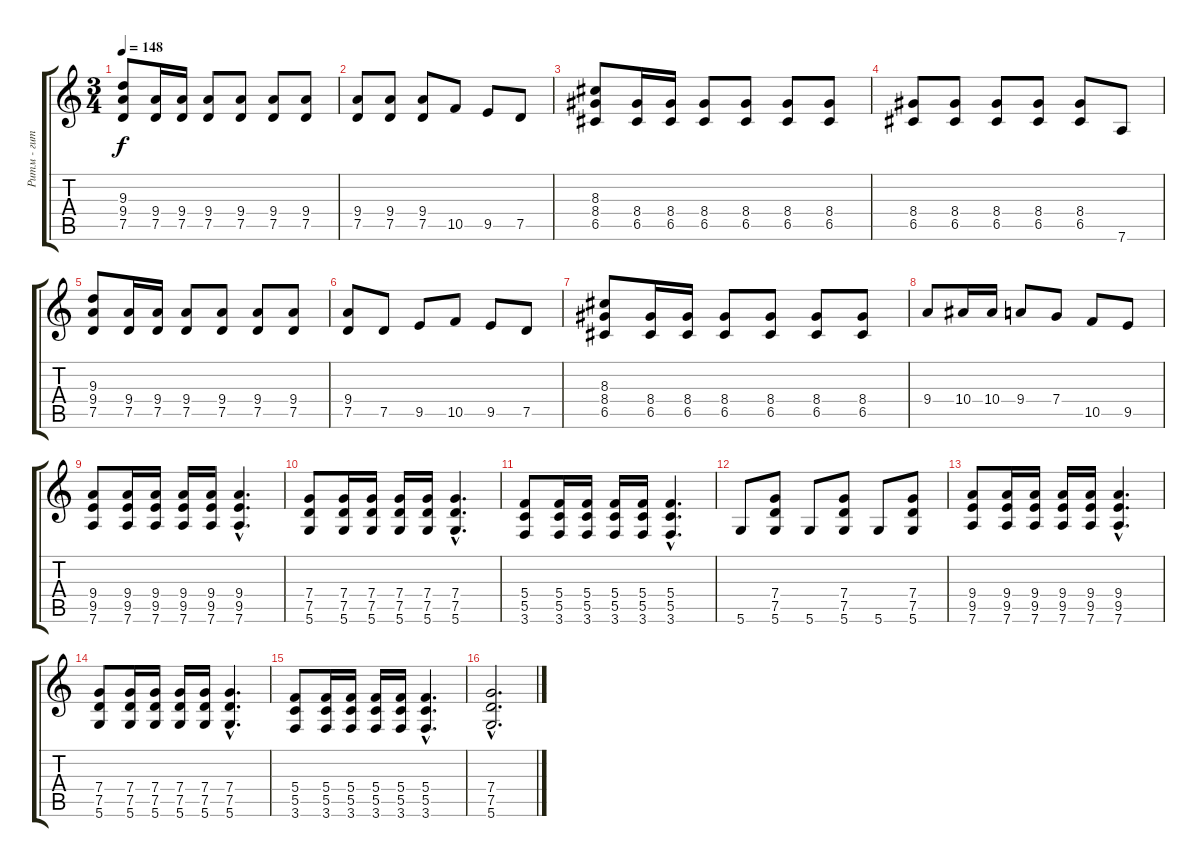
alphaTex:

\track ("Ритм - гитара" "Ритм - гит") {instrument distortionguitar}
\staff {score tabs}
\tuning (D4 A3 F3 C3 G2 D2) {hide}
\ts (3 4)
\tempo 148
\clef g2
\ks c
(9.3 9.4 7.5).8{dy f instrument distortionguitar} (9.4 7.5).16 (9.4 7.5).16 (9.4 7.5).8 (9.4 7.5).8 (9.4 7.5).8 (9.4 7.5).8 |
(9.4 7.5).8 (9.4 7.5).8 (9.4 7.5).8 10.5.8 9.5.8 7.5.8 |
(8.3 8.4 6.5).8 (8.4 6.5).16 (8.4 6.5).16 (8.4 6.5).8 (8.4 6.5).8 (8.4 6.5).8 (8.4 6.5).8 |
(8.4 6.5).8 (8.4 6.5).8 (8.4 6.5).8 (8.4 6.5).8 (8.4 6.5).8 7.6.8 |
(9.3 9.4 7.5).8 (9.4 7.5).16 (9.4 7.5).16 (9.4 7.5).8 (9.4 7.5).8 (9.4 7.5).8 (9.4 7.5).8 |
(9.4 7.5).8 7.5.8 9.5.8 10.5.8 9.5.8 7.5.8 |
(8.3 8.4 6.5).8 (8.4 6.5).16 (8.4 6.5).16 (8.4 6.5).8 (8.4 6.5).8 (8.4 6.5).8 (8.4 6.5).8 |
9.4.8 10.4.16 10.4.16 9.4.8 7.4.8 10.5.8 9.5.8 |
(9.4 9.5 7.6).8 (9.4 9.5 7.6).16 (9.4 9.5 7.6).16 (9.4 9.5 7.6).16 (9.4 9.5 7.6).16 (9.4{hac} 9.5{hac} 7.6{hac}).4{d} |
(7.4 7.5 5.6).8 (7.4 7.5 5.6).16 (7.4 7.5 5.6).16 (7.4 7.5 5.6).16 (7.4 7.5 5.6).16 (7.4{hac} 7.5{hac} 5.6{hac}).4{d} |
(5.4 5.5 3.6).8 (5.4 5.5 3.6).16 (5.4 5.5 3.6).16 (5.4 5.5 3.6).16 (5.4 5.5 3.6).16 (5.4{hac} 5.5{hac} 3.6{hac}).4{d} |
5.6.8 (7.4 7.5 5.6).8 5.6.8 (7.4 7.5 5.6).8 5.6.8 (7.4 7.5 5.6).8 |
(9.4 9.5 7.6).8 (9.4 9.5 7.6).16 (9.4 9.5 7.6).16 (9.4 9.5 7.6).16 (9.4 9.5 7.6).16 (9.4{hac} 9.5{hac} 7.6{hac}).4{d} |
(7.4 7.5 5.6).8 (7.4 7.5 5.6).16 (7.4 7.5 5.6).16 (7.4 7.5 5.6).16 (7.4 7.5 5.6).16 (7.4{hac} 7.5{hac} 5.6{hac}).4{d} |
(5.4 5.5 3.6).8 (5.4 5.5 3.6).16 (5.4 5.5 3.6).16 (5.4 5.5 3.6).16 (5.4 5.5 3.6).16 (5.4{hac} 5.5{hac} 3.6{hac}).4{d} |
(7.4{hac} 7.5{hac} 5.6{hac}).2{d}
